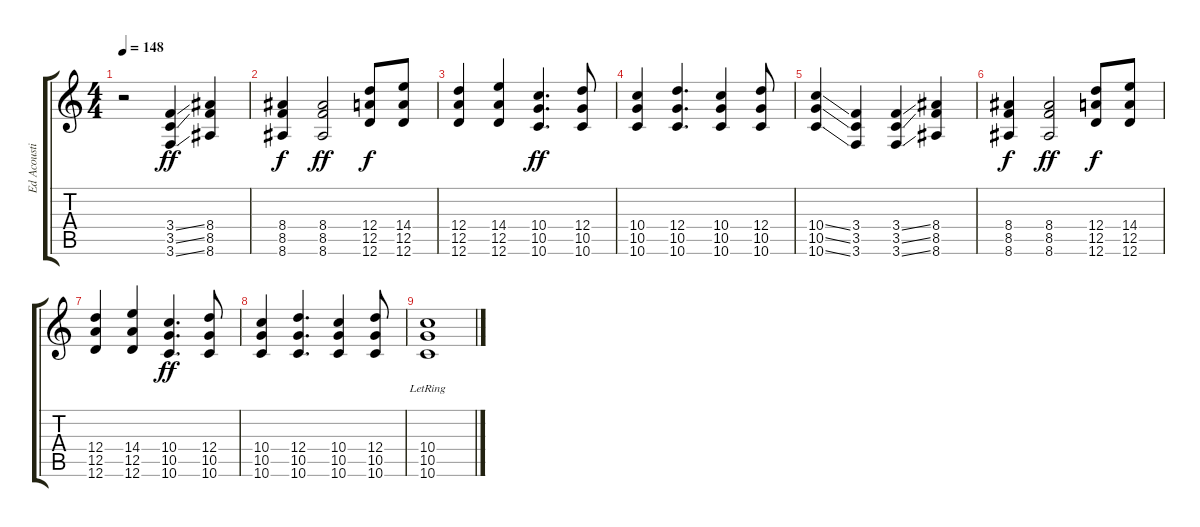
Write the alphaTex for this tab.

\track ("Ed Acoustic" "Ed Acousti") {instrument electricguitarjazz}
\staff {score tabs}
\tuning (E4 B3 G3 D3 A2 D2) {hide}
\ts (4 4)
\tempo 148
\clef g2
\ks c
r.2{dy ff} (3.4{ss} 3.5{ss} 3.6{ss}).4 (8.4 8.5 8.6).4 |
(8.4 8.5 8.6).4{dy f} (8.4 8.5 8.6).2{dy ff} (12.4 12.5 12.6).8{dy f} (14.4 12.5 12.6).8 |
(12.4 12.5 12.6).4 (14.4 12.5 12.6).4 (10.4 10.5 10.6).4{d dy ff} (12.4 10.5 10.6).8 |
(10.4 10.5 10.6).4 (12.4 10.5 10.6).4{d} (10.4 10.5 10.6).4 (12.4 10.5 10.6).8 |
(10.4{ss} 10.5{ss} 10.6{ss}).4 (3.4 3.5 3.6).4 (3.4{ss} 3.5{ss} 3.6{ss}).4 (8.4 8.5 8.6).4 |
(8.4 8.5 8.6).4{dy f} (8.4 8.5 8.6).2{dy ff} (12.4 12.5 12.6).8{dy f} (14.4 12.5 12.6).8 |
(12.4 12.5 12.6).4 (14.4 12.5 12.6).4 (10.4 10.5 10.6).4{d dy ff} (12.4 10.5 10.6).8 |
(10.4 10.5 10.6).4 (12.4 10.5 10.6).4{d} (10.4 10.5 10.6).4 (12.4 10.5 10.6).8 |
(10.4{lr} 10.5 10.6).1
